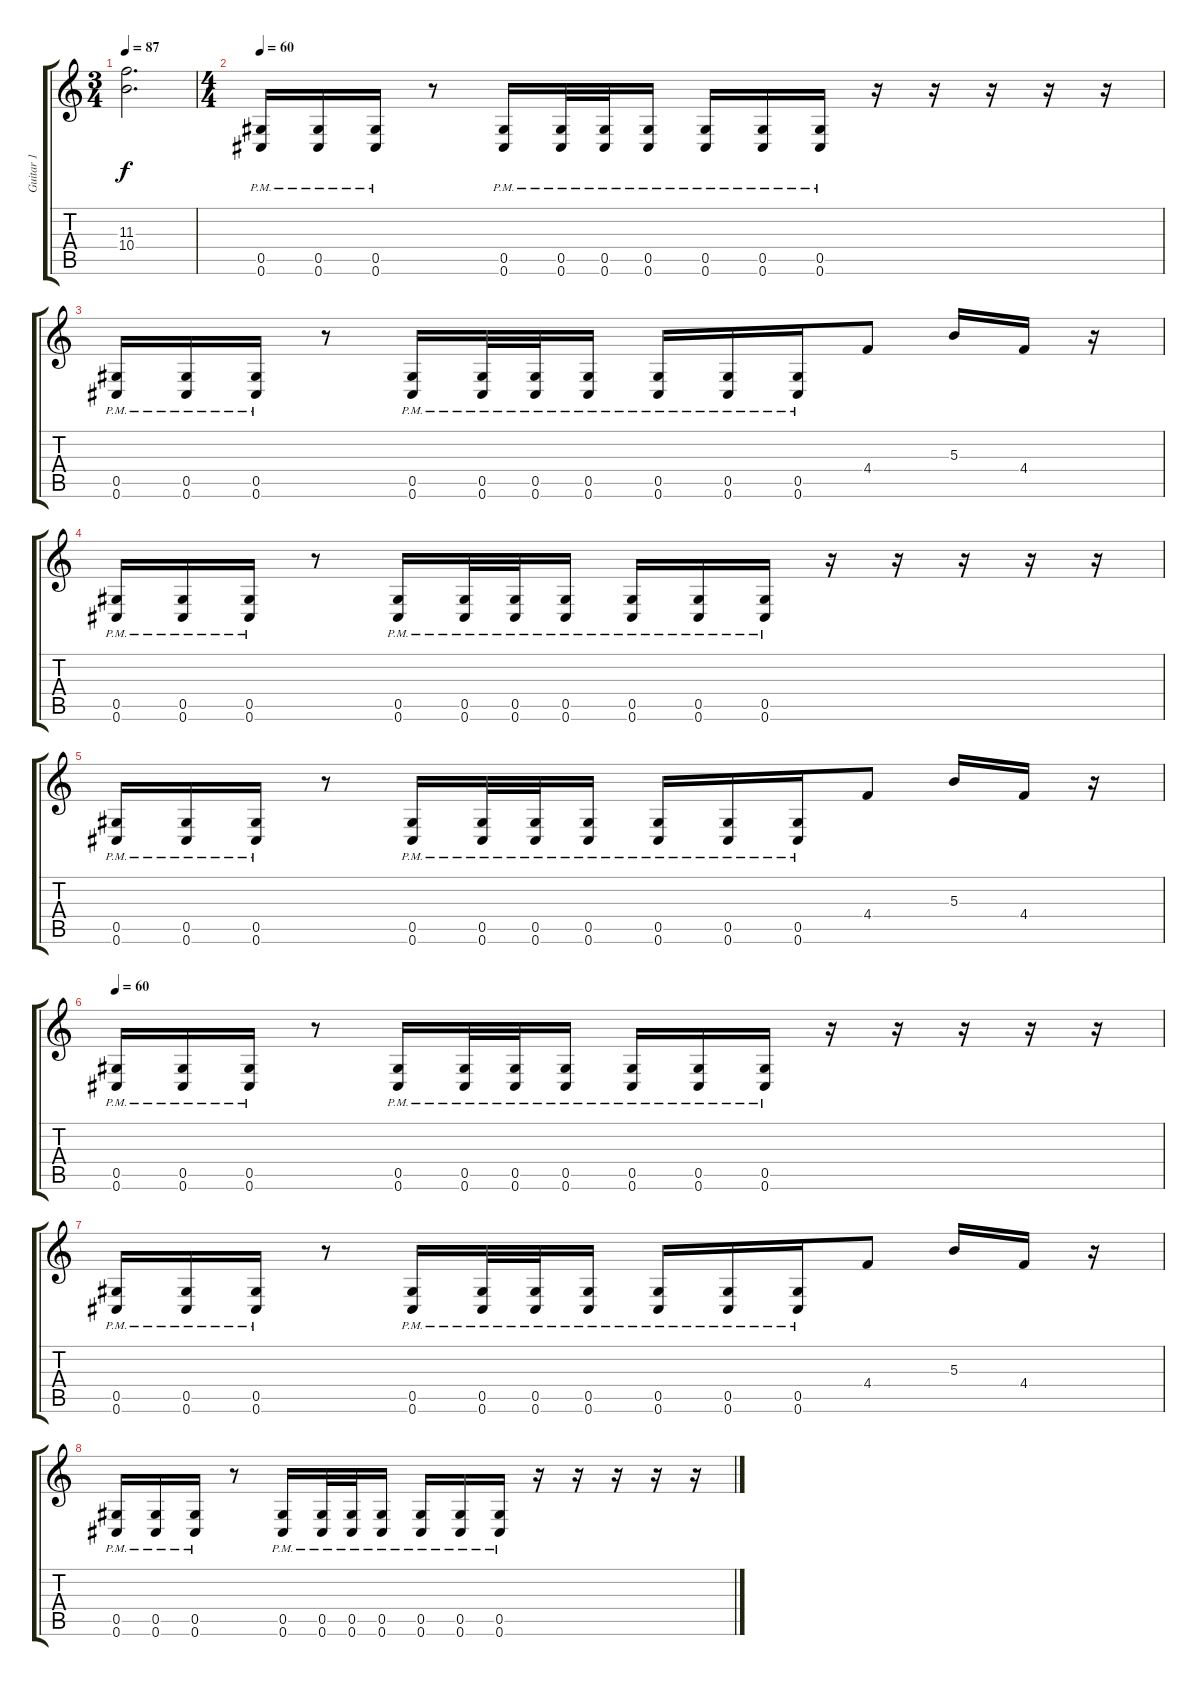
\track ("Guitar 1" "Guitar 1") {instrument overdrivenguitar}
\staff {score tabs}
\tuning (Eb4 Bb3 Gb3 Db3 Ab2 Db2) {hide}
\ts (3 4)
\tempo 87
\clef g2
\ks c
(11.3{t} 10.4{t}).2{d dy f} |
\ts (4 4)
\tempo 60
(0.5{pm} 0.6{pm}).16{balance 8} (0.5{pm} 0.6{pm}).16 (0.5{pm} 0.6{pm}).16 r.8 (0.5{pm} 0.6{pm}).16 (0.5{pm} 0.6{pm}).32 (0.5{pm} 0.6{pm}).32 (0.5{pm} 0.6{pm}).16 (0.5{pm} 0.6{pm}).16 (0.5{pm} 0.6{pm}).16 (0.5{pm} 0.6{pm}).16 r.16 r.16 r.16 r.16 r.16 |
(0.5{pm} 0.6{pm}).16 (0.5{pm} 0.6{pm}).16 (0.5{pm} 0.6{pm}).16 r.8 (0.5{pm} 0.6{pm}).16 (0.5{pm} 0.6{pm}).32 (0.5{pm} 0.6{pm}).32 (0.5{pm} 0.6{pm}).16 (0.5{pm} 0.6{pm}).16 (0.5{pm} 0.6{pm}).16 (0.5{pm} 0.6{pm}).16 4.4.8 5.3.16 4.4.16 r.16 |
(0.5{pm} 0.6{pm}).16 (0.5{pm} 0.6{pm}).16 (0.5{pm} 0.6{pm}).16 r.8 (0.5{pm} 0.6{pm}).16 (0.5{pm} 0.6{pm}).32 (0.5{pm} 0.6{pm}).32 (0.5{pm} 0.6{pm}).16 (0.5{pm} 0.6{pm}).16 (0.5{pm} 0.6{pm}).16 (0.5{pm} 0.6{pm}).16 r.16 r.16 r.16 r.16 r.16 |
(0.5{pm} 0.6{pm}).16 (0.5{pm} 0.6{pm}).16 (0.5{pm} 0.6{pm}).16 r.8 (0.5{pm} 0.6{pm}).16 (0.5{pm} 0.6{pm}).32 (0.5{pm} 0.6{pm}).32 (0.5{pm} 0.6{pm}).16 (0.5{pm} 0.6{pm}).16 (0.5{pm} 0.6{pm}).16 (0.5{pm} 0.6{pm}).16 4.4.8 5.3.16 4.4.16 r.16 |
\tempo 60
(0.5{pm} 0.6{pm}).16 (0.5{pm} 0.6{pm}).16 (0.5{pm} 0.6{pm}).16 r.8 (0.5{pm} 0.6{pm}).16 (0.5{pm} 0.6{pm}).32 (0.5{pm} 0.6{pm}).32 (0.5{pm} 0.6{pm}).16 (0.5{pm} 0.6{pm}).16 (0.5{pm} 0.6{pm}).16 (0.5{pm} 0.6{pm}).16 r.16 r.16 r.16 r.16 r.16 |
(0.5{pm} 0.6{pm}).16 (0.5{pm} 0.6{pm}).16 (0.5{pm} 0.6{pm}).16 r.8 (0.5{pm} 0.6{pm}).16 (0.5{pm} 0.6{pm}).32 (0.5{pm} 0.6{pm}).32 (0.5{pm} 0.6{pm}).16 (0.5{pm} 0.6{pm}).16 (0.5{pm} 0.6{pm}).16 (0.5{pm} 0.6{pm}).16 4.4.8 5.3.16 4.4.16 r.16 |
(0.5{pm} 0.6{pm}).16 (0.5{pm} 0.6{pm}).16 (0.5{pm} 0.6{pm}).16 r.8 (0.5{pm} 0.6{pm}).16 (0.5{pm} 0.6{pm}).32 (0.5{pm} 0.6{pm}).32 (0.5{pm} 0.6{pm}).16 (0.5{pm} 0.6{pm}).16 (0.5{pm} 0.6{pm}).16 (0.5{pm} 0.6{pm}).16 r.16 r.16 r.16 r.16 r.16
